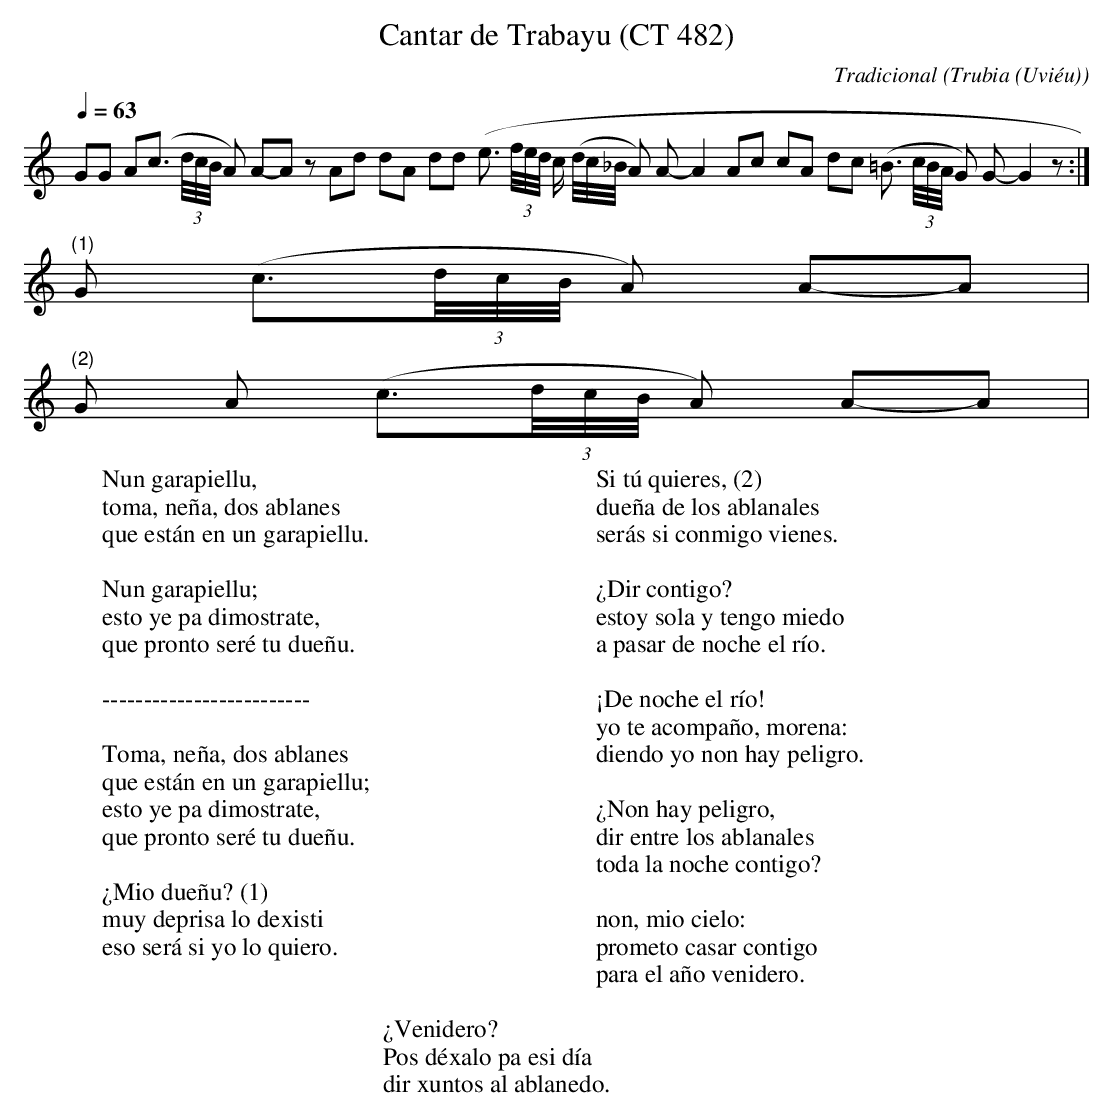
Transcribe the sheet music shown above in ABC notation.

X:1
T:Cantar de Trabayu (CT 482)
C:Tradicional
O:Trubia (Uviéu)
M:Llibre
L:1/8
Q:1/4=63
W:Nun garapiellu,
W:toma, neña, dos ablanes
W:que están en un garapiellu.
W:
W:Nun garapiellu;
W:esto ye pa dimostrate,
W:que pronto seré tu dueñu.
W:
W:-------------------------
W:
W:Toma, neña, dos ablanes
W:que están en un garapiellu;
W:esto ye pa dimostrate,
W:que pronto seré tu dueñu.
W:
W:¿Mio dueñu? (1)
W:muy deprisa lo dexisti
W:eso será si yo lo quiero.
W:
W:Si tú quieres, (2)
W:dueña de los ablanales
W:serás si conmigo vienes.
W:
W:¿Dir contigo?
W:estoy sola y tengo miedo
W:a pasar de noche el río.
W:
W:¡De noche el río!
W:yo te acompaño, morena:
W:diendo yo non hay peligro.
W:
W:¿Non hay peligro,
W:dir entre los ablanales
W:toda la noche contigo?
W:
W:non, mio cielo:
W:prometo casar contigo
W:para el año venidero.
W:
W:¿Venidero?
W:Pos déxalo pa esi día
W:dir xuntos al ablanedo.
K:C
GG A(c3/2 (3d/4c/4B/4 A) A-A z
Ad dA dd (e3/2 (3f/4e/4d/4 c/ (d/4c/4_B/4 A) A-A2
Ac cA dc (=B3/2 (3c/4B/4A/4 G) G-G2 z :|!
"(1)"
G (c3/2(3d/4c/4B/4 A) A-A|!
"(2)"
G A (c3/2(3d/4c/4B/4 A) A-A|!
